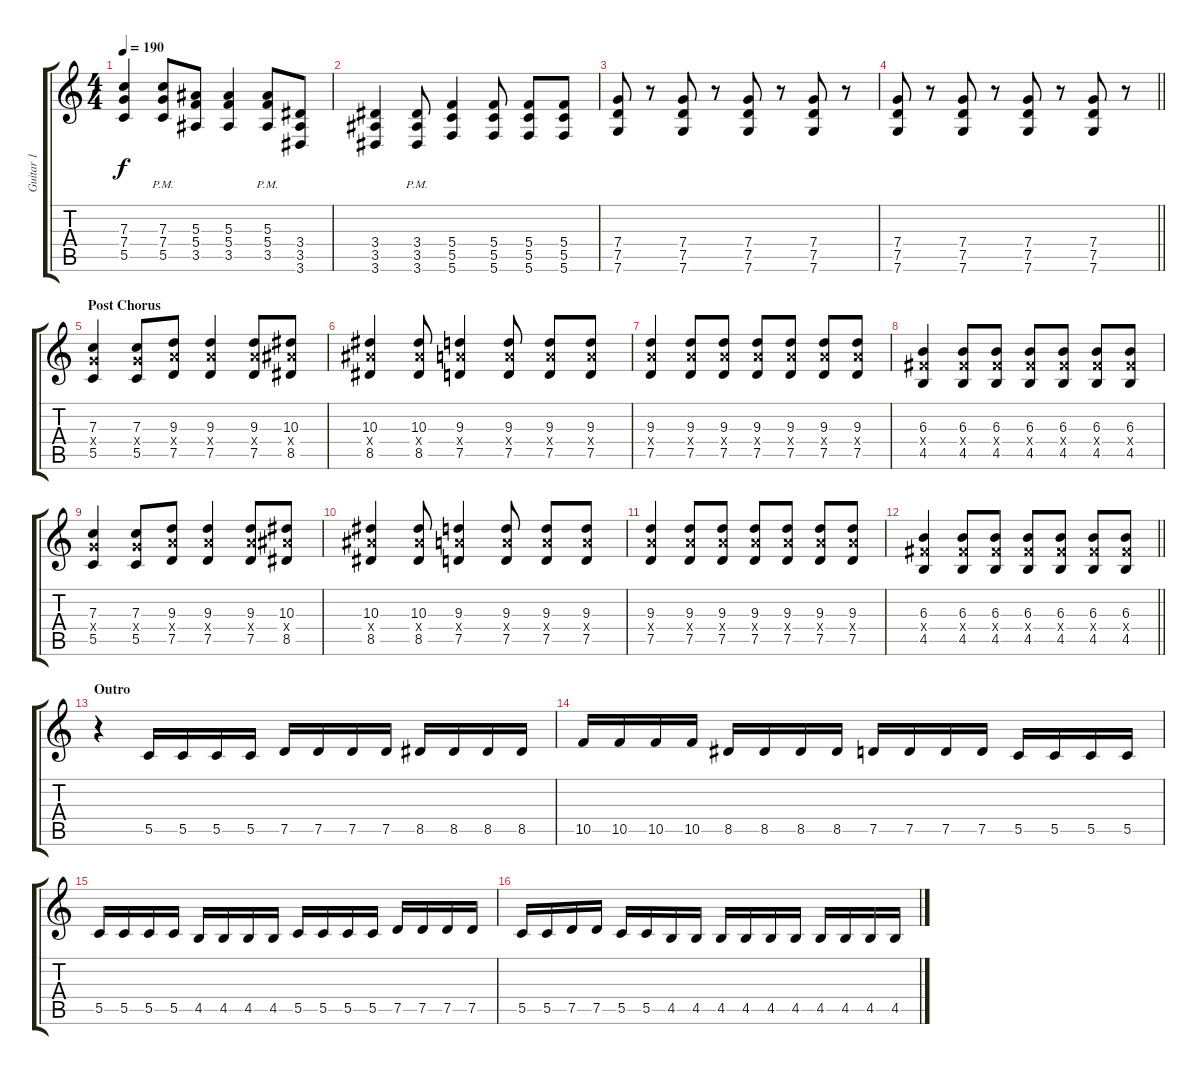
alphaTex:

\track ("Guitar 1" "Guitar 1") {instrument distortionguitar}
\staff {score tabs}
\tuning (D4 A3 F3 C3 G2 C2) {hide}
\ts (4 4)
\tempo 190
\clef g2
\ks c
(7.3 7.4 5.5).4{dy f} (7.3{pm} 7.4{pm} 5.5{pm}).8 (5.3 5.4 3.5).8 (5.3 5.4 3.5).4 (5.3{pm} 5.4{pm} 3.5{pm}).8 (3.4 3.5 3.6).8 |
(3.4 3.5 3.6).4 (3.4{pm} 3.5{pm} 3.6{pm}).8 (5.4 5.5 5.6).4 (5.4 5.5 5.6).8 (5.4 5.5 5.6).8 (5.4 5.5 5.6).8 |
(7.4 7.5 7.6).8 r.8 (7.4 7.5 7.6).8 r.8 (7.4 7.5 7.6).8 r.8 (7.4 7.5 7.6).8 r.8 |
\barLineRight lightlight
(7.4 7.5 7.6).8 r.8 (7.4 7.5 7.6).8 r.8 (7.4 7.5 7.6).8 r.8 (7.4 7.5 7.6).8 r.8 |
\section ("" "Post Chorus")
(7.3 7.4{x} 5.5).4 (7.3 7.4{x} 5.5).8 (9.3 9.4{x} 7.5).8 (9.3 9.4{x} 7.5).4 (9.3 9.4{x} 7.5).8 (10.3 10.4{x} 8.5).8 |
(10.3 10.4{x} 8.5).4 (10.3 10.4{x} 8.5).8 (9.3 9.4{x} 7.5).4 (9.3 9.4{x} 7.5).8 (9.3 9.4{x} 7.5).8 (9.3 9.4{x} 7.5).8 |
(9.3 9.4{x} 7.5).4 (9.3 9.4{x} 7.5).8 (9.3 9.4{x} 7.5).8 (9.3 9.4{x} 7.5).8 (9.3 9.4{x} 7.5).8 (9.3 9.4{x} 7.5).8 (9.3 9.4{x} 7.5).8 |
(6.3 6.4{x} 4.5).4 (6.3 6.4{x} 4.5).8 (6.3 6.4{x} 4.5).8 (6.3 6.4{x} 4.5).8 (6.3 6.4{x} 4.5).8 (6.3 6.4{x} 4.5).8 (6.3 6.4{x} 4.5).8 |
(7.3 7.4{x} 5.5).4 (7.3 7.4{x} 5.5).8 (9.3 9.4{x} 7.5).8 (9.3 9.4{x} 7.5).4 (9.3 9.4{x} 7.5).8 (10.3 10.4{x} 8.5).8 |
(10.3 10.4{x} 8.5).4 (10.3 10.4{x} 8.5).8 (9.3 9.4{x} 7.5).4 (9.3 9.4{x} 7.5).8 (9.3 9.4{x} 7.5).8 (9.3 9.4{x} 7.5).8 |
(9.3 9.4{x} 7.5).4 (9.3 9.4{x} 7.5).8 (9.3 9.4{x} 7.5).8 (9.3 9.4{x} 7.5).8 (9.3 9.4{x} 7.5).8 (9.3 9.4{x} 7.5).8 (9.3 9.4{x} 7.5).8 |
\barLineRight lightlight
(6.3 6.4{x} 4.5).4 (6.3 6.4{x} 4.5).8 (6.3 6.4{x} 4.5).8 (6.3 6.4{x} 4.5).8 (6.3 6.4{x} 4.5).8 (6.3 6.4{x} 4.5).8 (6.3 6.4{x} 4.5).8 |
\section ("" "Outro")
r.4 5.5.16 5.5.16 5.5.16 5.5.16 7.5.16 7.5.16 7.5.16 7.5.16 8.5.16 8.5.16 8.5.16 8.5.16 |
10.5.16 10.5.16 10.5.16 10.5.16 8.5.16 8.5.16 8.5.16 8.5.16 7.5.16 7.5.16 7.5.16 7.5.16 5.5.16 5.5.16 5.5.16 5.5.16 |
5.5.16 5.5.16 5.5.16 5.5.16 4.5.16 4.5.16 4.5.16 4.5.16 5.5.16 5.5.16 5.5.16 5.5.16 7.5.16 7.5.16 7.5.16 7.5.16 |
5.5.16 5.5.16 7.5.16 7.5.16 5.5.16 5.5.16 4.5.16 4.5.16 4.5.16 4.5.16 4.5.16 4.5.16 4.5.16 4.5.16 4.5.16 4.5.16
